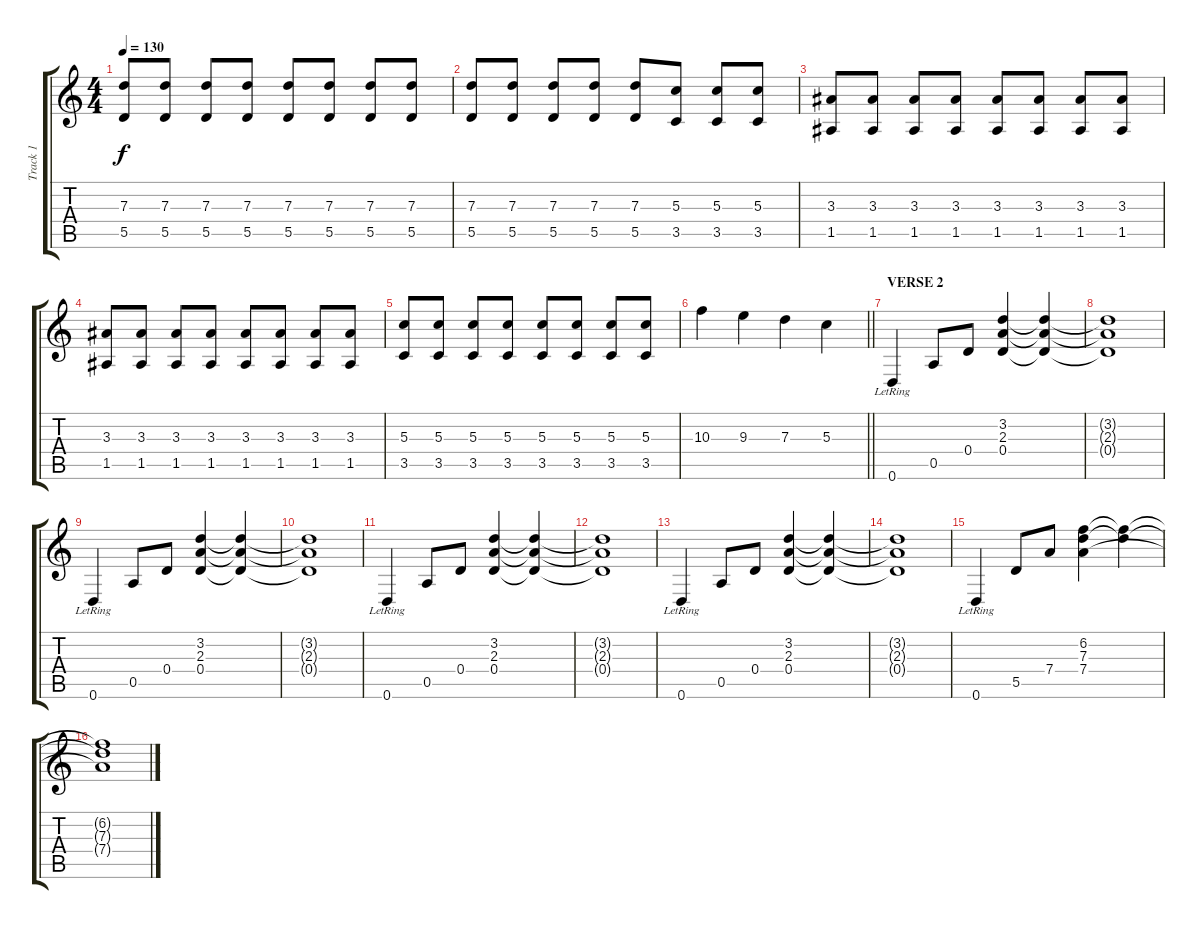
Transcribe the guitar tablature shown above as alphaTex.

\track ("Track 1" "Track 1") {instrument acousticguitarsteel}
\staff {score tabs}
\tuning (E4 B3 G3 D3 A2 D2) {hide}
\ts (4 4)
\tempo 130
\clef g2
\ks c
(7.3 5.5).8{dy f} (7.3 5.5).8 (7.3 5.5).8 (7.3 5.5).8 (7.3 5.5).8 (7.3 5.5).8 (7.3 5.5).8 (7.3 5.5).8 |
(7.3 5.5).8 (7.3 5.5).8 (7.3 5.5).8 (7.3 5.5).8 (7.3 5.5).8 (5.3 3.5).8 (5.3 3.5).8 (5.3 3.5).8 |
(3.3 1.5).8 (3.3 1.5).8 (3.3 1.5).8 (3.3 1.5).8 (3.3 1.5).8 (3.3 1.5).8 (3.3 1.5).8 (3.3 1.5).8 |
(3.3 1.5).8 (3.3 1.5).8 (3.3 1.5).8 (3.3 1.5).8 (3.3 1.5).8 (3.3 1.5).8 (3.3 1.5).8 (3.3 1.5).8 |
(5.3 3.5).8 (5.3 3.5).8 (5.3 3.5).8 (5.3 3.5).8 (5.3 3.5).8 (5.3 3.5).8 (5.3 3.5).8 (5.3 3.5).8 |
\barLineRight lightlight
10.3.4 9.3.4 7.3.4 5.3.4 |
\section ("" "VERSE 2")
0.6{lr}.4 0.5.8 0.4.8 (3.2 2.3 0.4).4 (3.2{t} 2.3{t} 0.4{t}).4 |
(3.2{t} 2.3{t} 0.4{t}).1 |
0.6{lr}.4 0.5.8 0.4.8 (3.2 2.3 0.4).4 (3.2{t} 2.3{t} 0.4{t}).4 |
(3.2{t} 2.3{t} 0.4{t}).1 |
0.6{lr}.4 0.5.8 0.4.8 (3.2 2.3 0.4).4 (3.2{t} 2.3{t} 0.4{t}).4 |
(3.2{t} 2.3{t} 0.4{t}).1 |
0.6{lr}.4 0.5.8 0.4.8 (3.2 2.3 0.4).4 (3.2{t} 2.3{t} 0.4{t}).4 |
(3.2{t} 2.3{t} 0.4{t}).1 |
0.6{lr}.4 5.5.8 7.4.8 (6.2 7.3 7.4).4 (6.2{t} 7.3{t}).4 |
(6.2{t} 7.3{t} 7.4{t}).1
